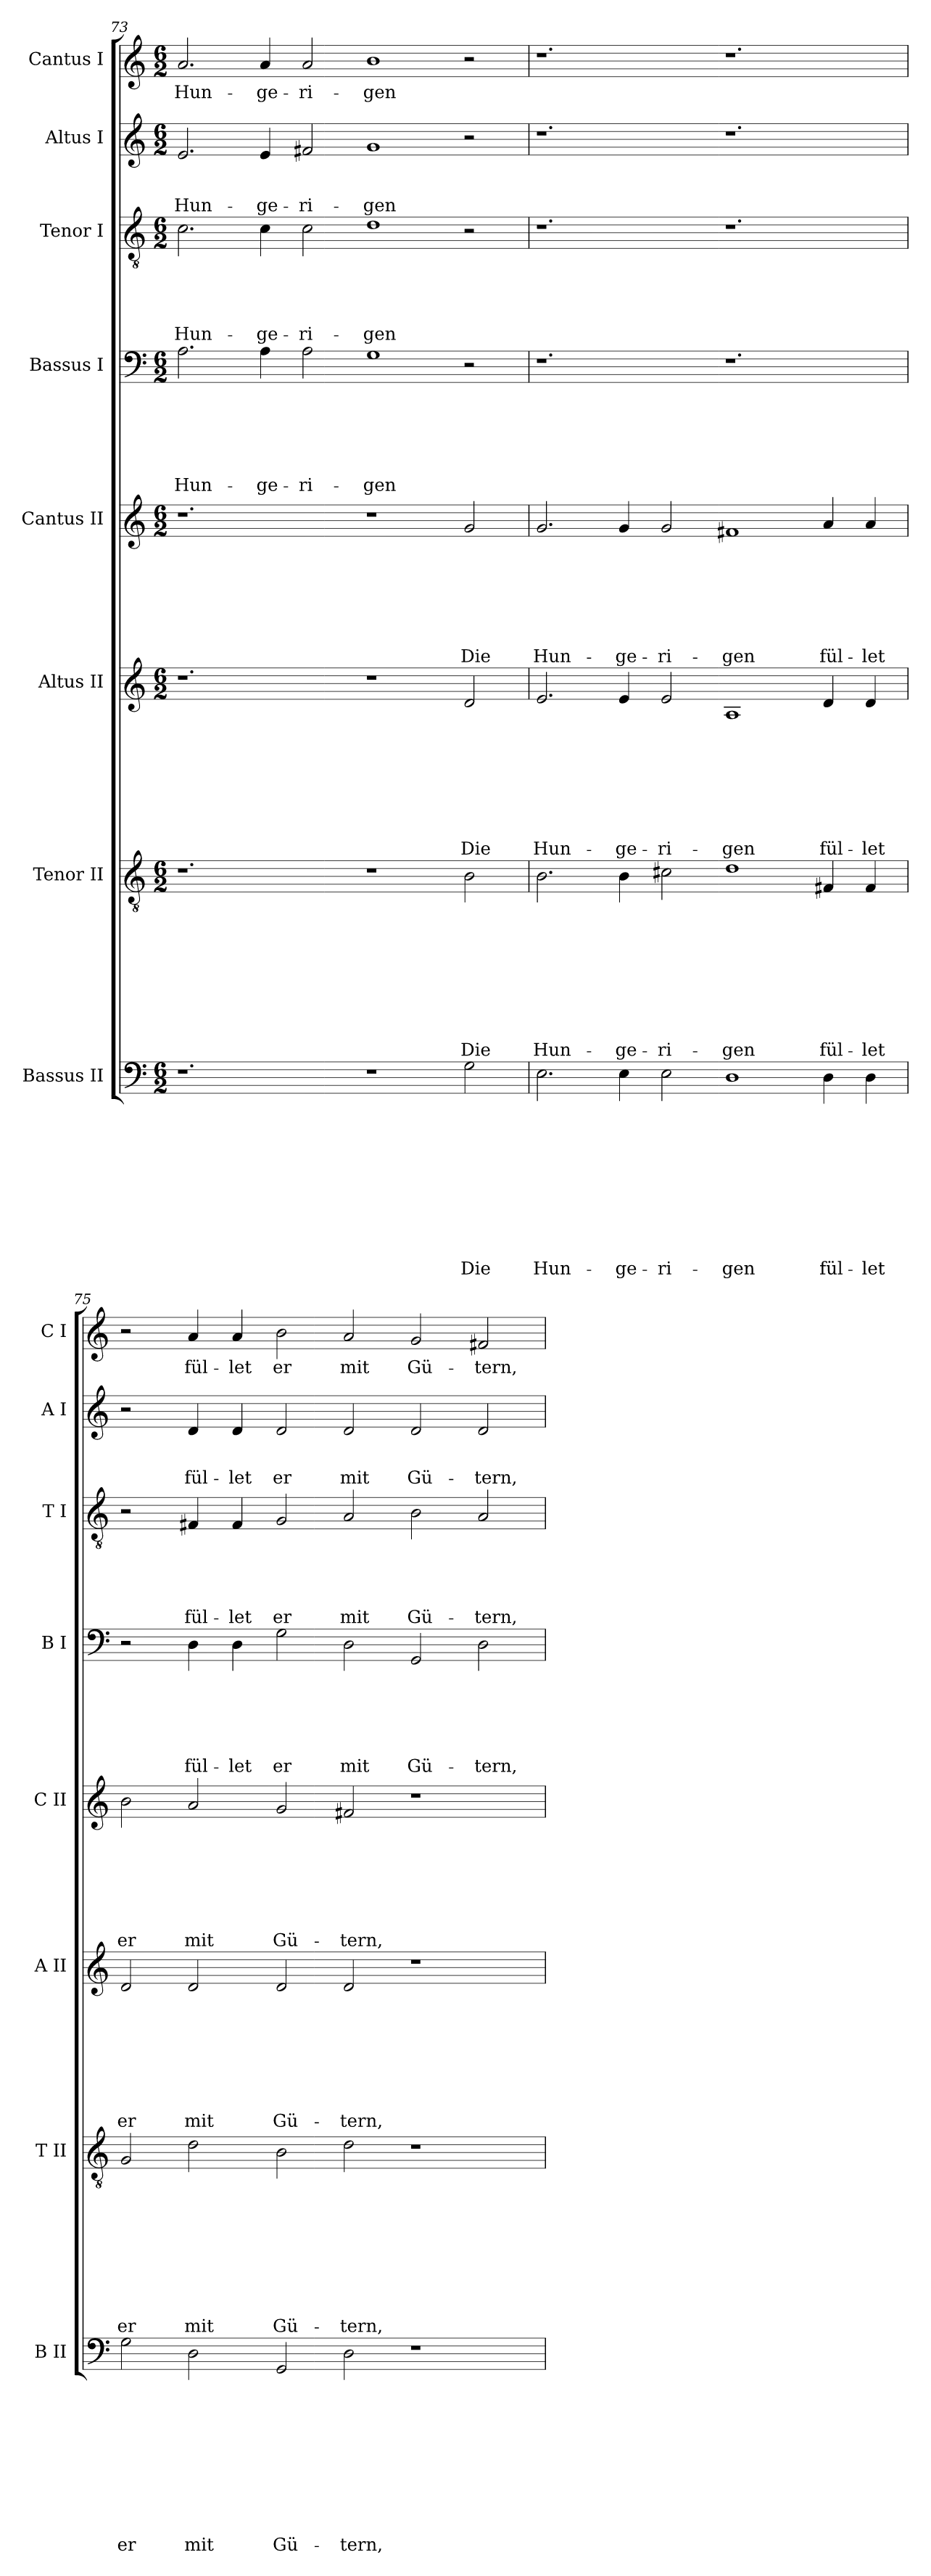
**kern	**text	**text	**text	**text	**text	**text	**text	**text	**text	**text	**kern	**text	**text	**text	**text	**text	**text	**text	**text	**text	**kern	**text	**text	**text	**text	**text	**text	**text	**text	**kern	**text	**text	**text	**text	**text	**text	**text	**kern	**text	**text	**text	**text	**text	**text	**kern	**text	**text	**text	**text	**text	**kern	**text	**text	**text	**kern	**text
*part8	*part8	*part8	*part8	*part8	*part8	*part8	*part8	*part8	*part8	*part8	*part7	*part7	*part7	*part7	*part7	*part7	*part7	*part7	*part7	*part7	*part6	*part6	*part6	*part6	*part6	*part6	*part6	*part6	*part6	*part5	*part5	*part5	*part5	*part5	*part5	*part5	*part5	*part4	*part4	*part4	*part4	*part4	*part4	*part4	*part3	*part3	*part3	*part3	*part3	*part3	*part2	*part2	*part2	*part2	*part1	*part1
*staff8	*staff8	*staff8	*staff8	*staff8	*staff8	*staff8	*staff8	*staff8	*staff8	*staff8	*staff7	*staff7	*staff7	*staff7	*staff7	*staff7	*staff7	*staff7	*staff7	*staff7	*staff6	*staff6	*staff6	*staff6	*staff6	*staff6	*staff6	*staff6	*staff6	*staff5	*staff5	*staff5	*staff5	*staff5	*staff5	*staff5	*staff5	*staff4	*staff4	*staff4	*staff4	*staff4	*staff4	*staff4	*staff3	*staff3	*staff3	*staff3	*staff3	*staff3	*staff2	*staff2	*staff2	*staff2	*staff1	*staff1
*I"Bassus II	*	*	*	*	*	*	*	*	*	*	*I"Tenor II	*	*	*	*	*	*	*	*	*	*I"Altus II	*	*	*	*	*	*	*	*	*I"Cantus II	*	*	*	*	*	*	*	*I"Bassus I	*	*	*	*	*	*	*I"Tenor I	*	*	*	*	*	*I"Altus I	*	*	*	*I"Cantus I	*
*I'B II	*	*	*	*	*	*	*	*	*	*	*I'T II	*	*	*	*	*	*	*	*	*	*I'A II	*	*	*	*	*	*	*	*	*I'C II	*	*	*	*	*	*	*	*I'B I	*	*	*	*	*	*	*I'T I	*	*	*	*	*	*I'A I	*	*	*	*I'C I	*
*clefF4	*	*	*	*	*	*	*	*	*	*	*clefGv2	*	*	*	*	*	*	*	*	*	*clefG2	*	*	*	*	*	*	*	*	*clefG2	*	*	*	*	*	*	*	*clefF4	*	*	*	*	*	*	*clefGv2	*	*	*	*	*	*clefG2	*	*	*	*clefG2	*
*k[]	*	*	*	*	*	*	*	*	*	*	*k[]	*	*	*	*	*	*	*	*	*	*k[]	*	*	*	*	*	*	*	*	*k[]	*	*	*	*	*	*	*	*k[]	*	*	*	*	*	*	*k[]	*	*	*	*	*	*k[]	*	*	*	*k[]	*
*C:	*	*	*	*	*	*	*	*	*	*	*C:	*	*	*	*	*	*	*	*	*	*C:	*	*	*	*	*	*	*	*	*C:	*	*	*	*	*	*	*	*C:	*	*	*	*	*	*	*C:	*	*	*	*	*	*C:	*	*	*	*C:	*
*M6/2	*	*	*	*	*	*	*	*	*	*	*M6/2	*	*	*	*	*	*	*	*	*	*M6/2	*	*	*	*	*	*	*	*	*M6/2	*	*	*	*	*	*	*	*M6/2	*	*	*	*	*	*	*M6/2	*	*	*	*	*	*M6/2	*	*	*	*M6/2	*
=73	=73	=73	=73	=73	=73	=73	=73	=73	=73	=73	=73	=73	=73	=73	=73	=73	=73	=73	=73	=73	=73	=73	=73	=73	=73	=73	=73	=73	=73	=73	=73	=73	=73	=73	=73	=73	=73	=73	=73	=73	=73	=73	=73	=73	=73	=73	=73	=73	=73	=73	=73	=73	=73	=73	=73	=73
!	!	!	!	!	!	!	!	!	!	!	!	!	!	!	!	!	!	!	!	!	!	!	!	!	!	!	!	!	!	!	!	!	!	!	!	!	!	!	!	!	!	!	!	!LO:LY:b	!	!	!	!	!	!LO:LY:b	!	!	!	!LO:LY:b	!	!LO:LY:b
1.r	.	.	.	.	.	.	.	.	.	.	1.r	.	.	.	.	.	.	.	.	.	1.r	.	.	.	.	.	.	.	.	1.r	.	.	.	.	.	.	.	2.A\	.	.	.	.	.	Hun-	2.c\	.	.	.	.	Hun-	2.e/	.	.	Hun-	2.a/	Hun-
!	!	!	!	!	!	!	!	!	!	!	!	!	!	!	!	!	!	!	!	!	!	!	!	!	!	!	!	!	!	!	!	!	!	!	!	!	!	!	!	!	!	!	!	!LO:LY:b	!	!	!	!	!	!LO:LY:b	!	!	!	!LO:LY:b	!	!LO:LY:b
.	.	.	.	.	.	.	.	.	.	.	.	.	.	.	.	.	.	.	.	.	.	.	.	.	.	.	.	.	.	.	.	.	.	.	.	.	.	4A\	.	.	.	.	.	-ge-	4c\	.	.	.	.	-ge-	4e/	.	.	-ge-	4a/	-ge-
!	!	!	!	!	!	!	!	!	!	!	!	!	!	!	!	!	!	!	!	!	!	!	!	!	!	!	!	!	!	!	!	!	!	!	!	!	!	!	!	!	!	!	!	!LO:LY:b	!	!	!	!	!	!LO:LY:b	!	!	!	!LO:LY:b	!	!LO:LY:b
.	.	.	.	.	.	.	.	.	.	.	.	.	.	.	.	.	.	.	.	.	.	.	.	.	.	.	.	.	.	.	.	.	.	.	.	.	.	2A\	.	.	.	.	.	-ri-	2c\	.	.	.	.	-ri-	2f#X/	.	.	-ri-	2a/	-ri-
!	!	!	!	!	!	!	!	!	!	!	!	!	!	!	!	!	!	!	!	!	!	!	!	!	!	!	!	!	!	!	!	!	!	!	!	!	!	!	!	!	!	!	!	!LO:LY:b	!	!	!	!	!	!LO:LY:b	!	!	!	!LO:LY:b	!	!LO:LY:b
1r	.	.	.	.	.	.	.	.	.	.	1r	.	.	.	.	.	.	.	.	.	1r	.	.	.	.	.	.	.	.	1r	.	.	.	.	.	.	.	1G	.	.	.	.	.	-gen	1d	.	.	.	.	-gen	1g	.	.	-gen	1b	-gen
!	!	!	!	!	!	!	!	!	!	!LO:LY:b	!	!	!	!	!	!	!	!	!	!LO:LY:b	!	!	!	!	!	!	!	!	!LO:LY:b	!	!	!	!	!	!	!	!LO:LY:b	!	!	!	!	!	!	!	!	!	!	!	!	!	!	!	!	!	!	!
2G\	.	.	.	.	.	.	.	.	.	Die	2B\	.	.	.	.	.	.	.	.	Die	2d/	.	.	.	.	.	.	.	Die	2g/	.	.	.	.	.	.	Die	2r	.	.	.	.	.	.	2r	.	.	.	.	.	2r	.	.	.	2r	.
=74	=74	=74	=74	=74	=74	=74	=74	=74	=74	=74	=74	=74	=74	=74	=74	=74	=74	=74	=74	=74	=74	=74	=74	=74	=74	=74	=74	=74	=74	=74	=74	=74	=74	=74	=74	=74	=74	=74	=74	=74	=74	=74	=74	=74	=74	=74	=74	=74	=74	=74	=74	=74	=74	=74	=74	=74
!	!	!	!	!	!	!	!	!	!	!LO:LY:b	!	!	!	!	!	!	!	!	!	!LO:LY:b	!	!	!	!	!	!	!	!	!LO:LY:b	!	!	!	!	!	!	!	!LO:LY:b	!	!	!	!	!	!	!	!	!	!	!	!	!	!	!	!	!	!	!
2.E\	.	.	.	.	.	.	.	.	.	Hun-	2.B\	.	.	.	.	.	.	.	.	Hun-	2.e/	.	.	.	.	.	.	.	Hun-	2.g/	.	.	.	.	.	.	Hun-	1.r	.	.	.	.	.	.	1.r	.	.	.	.	.	1.r	.	.	.	1.r	.
!	!	!	!	!	!	!	!	!	!	!LO:LY:b	!	!	!	!	!	!	!	!	!	!LO:LY:b	!	!	!	!	!	!	!	!	!LO:LY:b	!	!	!	!	!	!	!	!LO:LY:b	!	!	!	!	!	!	!	!	!	!	!	!	!	!	!	!	!	!	!
4E\	.	.	.	.	.	.	.	.	.	-ge-	4B\	.	.	.	.	.	.	.	.	-ge-	4e/	.	.	.	.	.	.	.	-ge-	4g/	.	.	.	.	.	.	-ge-	.	.	.	.	.	.	.	.	.	.	.	.	.	.	.	.	.	.	.
!	!	!	!	!	!	!	!	!	!	!LO:LY:b	!	!	!	!	!	!	!	!	!	!LO:LY:b	!	!	!	!	!	!	!	!	!LO:LY:b	!	!	!	!	!	!	!	!LO:LY:b	!	!	!	!	!	!	!	!	!	!	!	!	!	!	!	!	!	!	!
2E\	.	.	.	.	.	.	.	.	.	-ri-	2c#X\	.	.	.	.	.	.	.	.	-ri-	2e/	.	.	.	.	.	.	.	-ri-	2g/	.	.	.	.	.	.	-ri-	.	.	.	.	.	.	.	.	.	.	.	.	.	.	.	.	.	.	.
!	!	!	!	!	!	!	!	!	!	!LO:LY:b	!	!	!	!	!	!	!	!	!	!LO:LY:b	!	!	!	!	!	!	!	!	!LO:LY:b	!	!	!	!	!	!	!	!LO:LY:b	!	!	!	!	!	!	!	!	!	!	!	!	!	!	!	!	!	!	!
1D	.	.	.	.	.	.	.	.	.	-gen	1d	.	.	.	.	.	.	.	.	-gen	1A	.	.	.	.	.	.	.	-gen	1f#X	.	.	.	.	.	.	-gen	1.r	.	.	.	.	.	.	1.r	.	.	.	.	.	1.r	.	.	.	1.r	.
!	!	!	!	!	!	!	!	!	!	!LO:LY:b	!	!	!	!	!	!	!	!	!	!LO:LY:b	!	!	!	!	!	!	!	!	!LO:LY:b	!	!	!	!	!	!	!	!LO:LY:b	!	!	!	!	!	!	!	!	!	!	!	!	!	!	!	!	!	!	!
4D\	.	.	.	.	.	.	.	.	.	fül-	4F#X/	.	.	.	.	.	.	.	.	fül-	4d/	.	.	.	.	.	.	.	fül-	4a/	.	.	.	.	.	.	fül-	.	.	.	.	.	.	.	.	.	.	.	.	.	.	.	.	.	.	.
!	!	!	!	!	!	!	!	!	!	!LO:LY:b	!	!	!	!	!	!	!	!	!	!LO:LY:b	!	!	!	!	!	!	!	!	!LO:LY:b	!	!	!	!	!	!	!	!LO:LY:b	!	!	!	!	!	!	!	!	!	!	!	!	!	!	!	!	!	!	!
4D\	.	.	.	.	.	.	.	.	.	-let	4F#/	.	.	.	.	.	.	.	.	-let	4d/	.	.	.	.	.	.	.	-let	4a/	.	.	.	.	.	.	-let	.	.	.	.	.	.	.	.	.	.	.	.	.	.	.	.	.	.	.
!!LO:PB:g=z
=75	=75	=75	=75	=75	=75	=75	=75	=75	=75	=75	=75	=75	=75	=75	=75	=75	=75	=75	=75	=75	=75	=75	=75	=75	=75	=75	=75	=75	=75	=75	=75	=75	=75	=75	=75	=75	=75	=75	=75	=75	=75	=75	=75	=75	=75	=75	=75	=75	=75	=75	=75	=75	=75	=75	=75	=75
!	!	!	!	!	!	!	!	!	!	!LO:LY:b	!	!	!	!	!	!	!	!	!	!LO:LY:b	!	!	!	!	!	!	!	!	!LO:LY:b	!	!	!	!	!	!	!	!LO:LY:b	!	!	!	!	!	!	!	!	!	!	!	!	!	!	!	!	!	!	!
2G\	.	.	.	.	.	.	.	.	.	er	2G/	.	.	.	.	.	.	.	.	er	2d/	.	.	.	.	.	.	.	er	2b\	.	.	.	.	.	.	er	2r	.	.	.	.	.	.	2r	.	.	.	.	.	2r	.	.	.	2r	.
!	!	!	!	!	!	!	!	!	!	!LO:LY:b	!	!	!	!	!	!	!	!	!	!LO:LY:b	!	!	!	!	!	!	!	!	!LO:LY:b	!	!	!	!	!	!	!	!LO:LY:b	!	!	!	!	!	!	!LO:LY:b	!	!	!	!	!	!LO:LY:b	!	!	!	!LO:LY:b	!	!LO:LY:b
2D\	.	.	.	.	.	.	.	.	.	mit	2d\	.	.	.	.	.	.	.	.	mit	2d/	.	.	.	.	.	.	.	mit	2a/	.	.	.	.	.	.	mit	4D\	.	.	.	.	.	fül-	4F#X/	.	.	.	.	fül-	4d/	.	.	fül-	4a/	fül-
!	!	!	!	!	!	!	!	!	!	!	!	!	!	!	!	!	!	!	!	!	!	!	!	!	!	!	!	!	!	!	!	!	!	!	!	!	!	!	!	!	!	!	!	!LO:LY:b	!	!	!	!	!	!LO:LY:b	!	!	!	!LO:LY:b	!	!LO:LY:b
.	.	.	.	.	.	.	.	.	.	.	.	.	.	.	.	.	.	.	.	.	.	.	.	.	.	.	.	.	.	.	.	.	.	.	.	.	.	4D\	.	.	.	.	.	-let	4F#/	.	.	.	.	-let	4d/	.	.	-let	4a/	-let
!	!	!	!	!	!	!	!	!	!	!LO:LY:b	!	!	!	!	!	!	!	!	!	!LO:LY:b	!	!	!	!	!	!	!	!	!LO:LY:b	!	!	!	!	!	!	!	!LO:LY:b	!	!	!	!	!	!	!LO:LY:b	!	!	!	!	!	!LO:LY:b	!	!	!	!LO:LY:b	!	!LO:LY:b
2GG/	.	.	.	.	.	.	.	.	.	Gü-	2B\	.	.	.	.	.	.	.	.	Gü-	2d/	.	.	.	.	.	.	.	Gü-	2g/	.	.	.	.	.	.	Gü-	2G\	.	.	.	.	.	er	2G/	.	.	.	.	er	2d/	.	.	er	2b\	er
!	!	!	!	!	!	!	!	!	!	!LO:LY:b	!	!	!	!	!	!	!	!	!	!LO:LY:b	!	!	!	!	!	!	!	!	!LO:LY:b	!	!	!	!	!	!	!	!LO:LY:b	!	!	!	!	!	!	!LO:LY:b	!	!	!	!	!	!LO:LY:b	!	!	!	!LO:LY:b	!	!LO:LY:b
2D\	.	.	.	.	.	.	.	.	.	-tern,	2d\	.	.	.	.	.	.	.	.	-tern,	2d/	.	.	.	.	.	.	.	-tern,	2f#X/	.	.	.	.	.	.	-tern,	2D\	.	.	.	.	.	mit	2A/	.	.	.	.	mit	2d/	.	.	mit	2a/	mit
!	!	!	!	!	!	!	!	!	!	!	!	!	!	!	!	!	!	!	!	!	!	!	!	!	!	!	!	!	!	!	!	!	!	!	!	!	!	!	!	!	!	!	!	!LO:LY:b	!	!	!	!	!	!LO:LY:b	!	!	!	!LO:LY:b	!	!LO:LY:b
1r	.	.	.	.	.	.	.	.	.	.	1r	.	.	.	.	.	.	.	.	.	1r	.	.	.	.	.	.	.	.	1r	.	.	.	.	.	.	.	2GG/	.	.	.	.	.	Gü-	2B\	.	.	.	.	Gü-	2d/	.	.	Gü-	2g/	Gü-
!	!	!	!	!	!	!	!	!	!	!	!	!	!	!	!	!	!	!	!	!	!	!	!	!	!	!	!	!	!	!	!	!	!	!	!	!	!	!	!	!	!	!	!	!LO:LY:b	!	!	!	!	!	!LO:LY:b	!	!	!	!LO:LY:b	!	!LO:LY:b
.	.	.	.	.	.	.	.	.	.	.	.	.	.	.	.	.	.	.	.	.	.	.	.	.	.	.	.	.	.	.	.	.	.	.	.	.	.	2D\	.	.	.	.	.	-tern,	2A/	.	.	.	.	-tern,	2d/	.	.	-tern,	2f#X/	-tern,
=	=	=	=	=	=	=	=	=	=	=	=	=	=	=	=	=	=	=	=	=	=	=	=	=	=	=	=	=	=	=	=	=	=	=	=	=	=	=	=	=	=	=	=	=	=	=	=	=	=	=	=	=	=	=	=	=
*-	*-	*-	*-	*-	*-	*-	*-	*-	*-	*-	*-	*-	*-	*-	*-	*-	*-	*-	*-	*-	*-	*-	*-	*-	*-	*-	*-	*-	*-	*-	*-	*-	*-	*-	*-	*-	*-	*-	*-	*-	*-	*-	*-	*-	*-	*-	*-	*-	*-	*-	*-	*-	*-	*-	*-	*-
